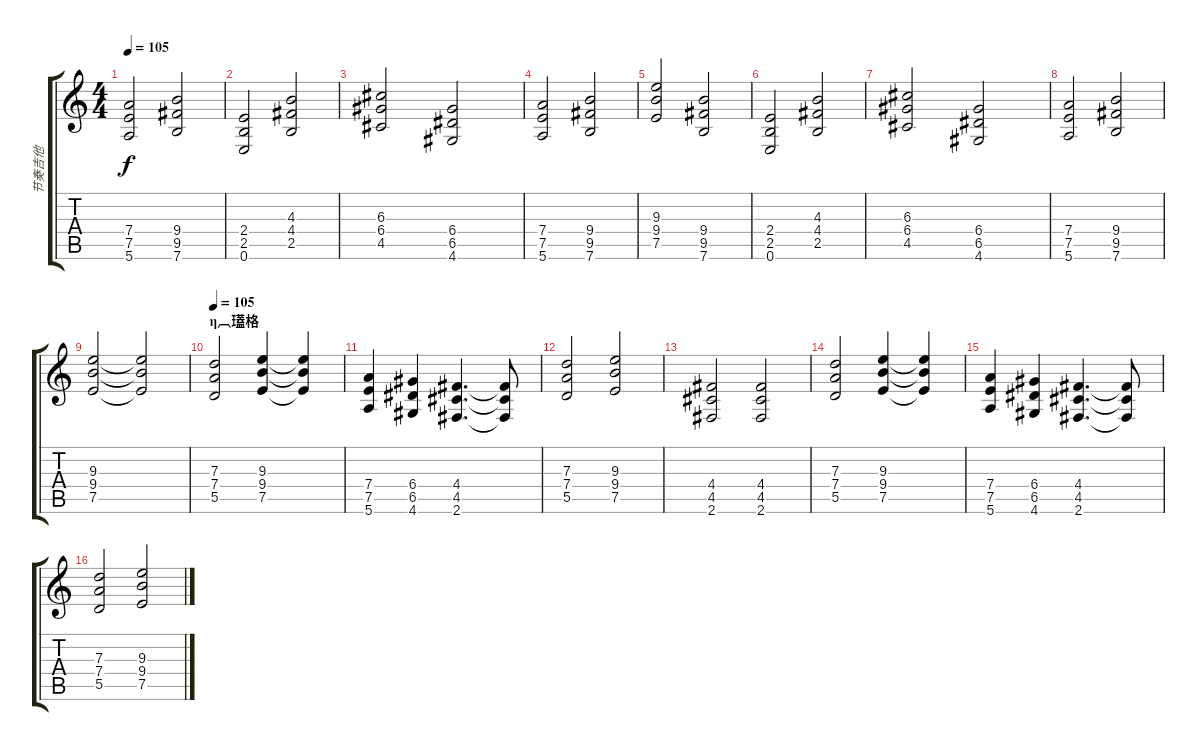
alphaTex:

\track ("节奏吉他" "节奏吉他") {instrument distortionguitar}
\staff {score tabs}
\tuning (E4 B3 G3 D3 A2 E2) {hide}
\ts (4 4)
\tempo 105
\clef g2
\ks c
(7.4 7.5 5.6).2{dy f} (9.4 9.5 7.6).2 |
(2.4 2.5 0.6).2 (4.3 4.4 2.5).2 |
(6.3 6.4 4.5).2 (6.4 6.5 4.6).2 |
(7.4 7.5 5.6).2 (9.4 9.5 7.6).2 |
(9.3 9.4 7.5).2 (9.4 9.5 7.6).2 |
(2.4 2.5 0.6).2 (4.3 4.4 2.5).2 |
(6.3 6.4 4.5).2 (6.4 6.5 4.6).2 |
(7.4 7.5 5.6).2 (9.4 9.5 7.6).2 |
(9.3 9.4 7.5).2 (9.3{t} 9.4{t} 7.5{t}).2 |
\section ("" "η︹瓂格")
\tempo 105
(7.3 7.4 5.5).2 (9.3 9.4 7.5).4 (9.3{t} 9.4{t} 7.5{t}).4 |
(7.4 7.5 5.6).4 (6.4 6.5 4.6).4 (4.4 4.5 2.6).4{d} (4.4{t} 4.5{t} 2.6{t}).8 |
(7.3 7.4 5.5).2 (9.3 9.4 7.5).2 |
(4.4 4.5 2.6).2 (4.4 4.5 2.6).2 |
(7.3 7.4 5.5).2 (9.3 9.4 7.5).4 (9.3{t} 9.4{t} 7.5{t}).4 |
(7.4 7.5 5.6).4 (6.4 6.5 4.6).4 (4.4 4.5 2.6).4{d} (4.4{t} 4.5{t} 2.6{t}).8 |
(7.3 7.4 5.5).2 (9.3 9.4 7.5).2
